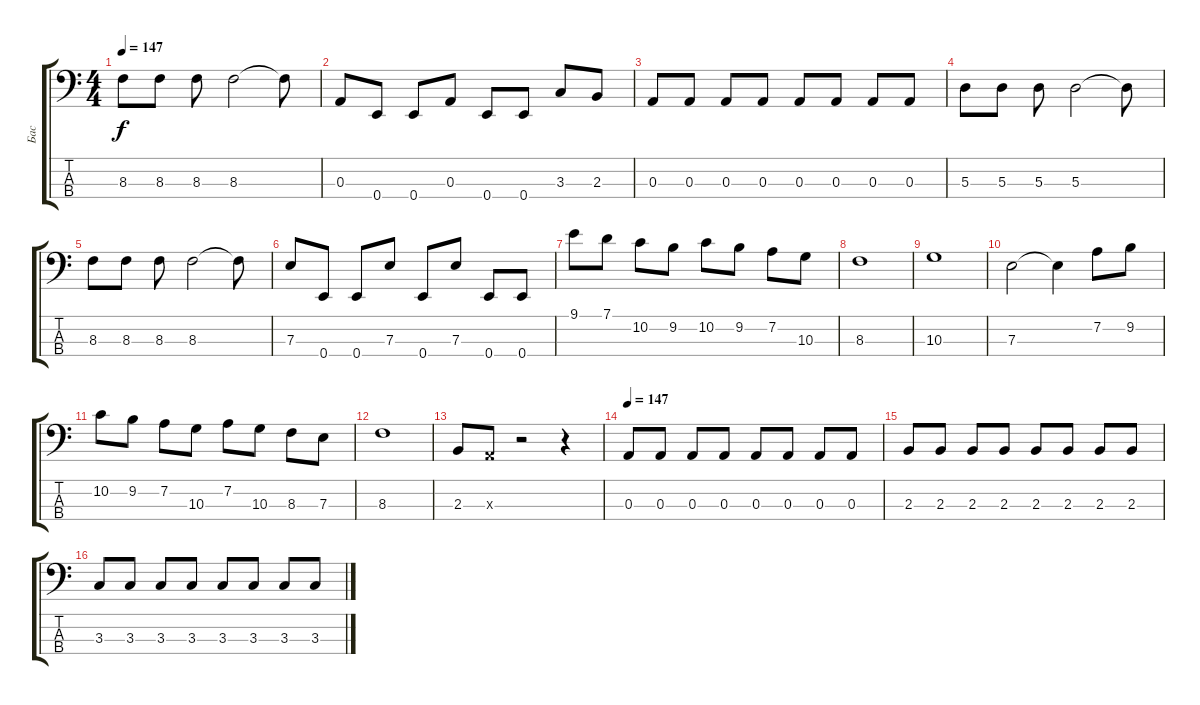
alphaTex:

\track ("Бас" "Бас") {instrument electricbassfinger}
\staff {score tabs}
\tuning (G2 D2 A1 E1) {hide}
\ts (4 4)
\tempo 147
\clef f4
\ks c
8.3.8{dy f} 8.3.8 8.3.8 8.3.2 8.3{t}.8 |
0.3.8 0.4.8 0.4.8 0.3.8 0.4.8 0.4.8 3.3.8 2.3.8 |
0.3.8 0.3.8 0.3.8 0.3.8 0.3.8 0.3.8 0.3.8 0.3.8 |
5.3.8 5.3.8 5.3.8 5.3.2 5.3{t}.8 |
8.3.8 8.3.8 8.3.8 8.3.2 8.3{t}.8 |
7.3.8 0.4.8 0.4.8 7.3.8 0.4.8 7.3.8 0.4.8 0.4.8 |
9.1.8 7.1.8 10.2.8 9.2.8 10.2.8 9.2.8 7.2.8 10.3.8 |
8.3.1 |
10.3.1 |
7.3.2 7.3{t}.4 7.2.8 9.2.8 |
10.2.8 9.2.8 7.2.8 10.3.8 7.2.8 10.3.8 8.3.8 7.3.8 |
8.3.1 |
2.3.8 0.3{x}.8 r.2 r.4 |
\tempo 147
0.3.8 0.3.8 0.3.8 0.3.8 0.3.8 0.3.8 0.3.8 0.3.8 |
2.3.8 2.3.8 2.3.8 2.3.8 2.3.8 2.3.8 2.3.8 2.3.8 |
3.3.8 3.3.8 3.3.8 3.3.8 3.3.8 3.3.8 3.3.8 3.3.8
